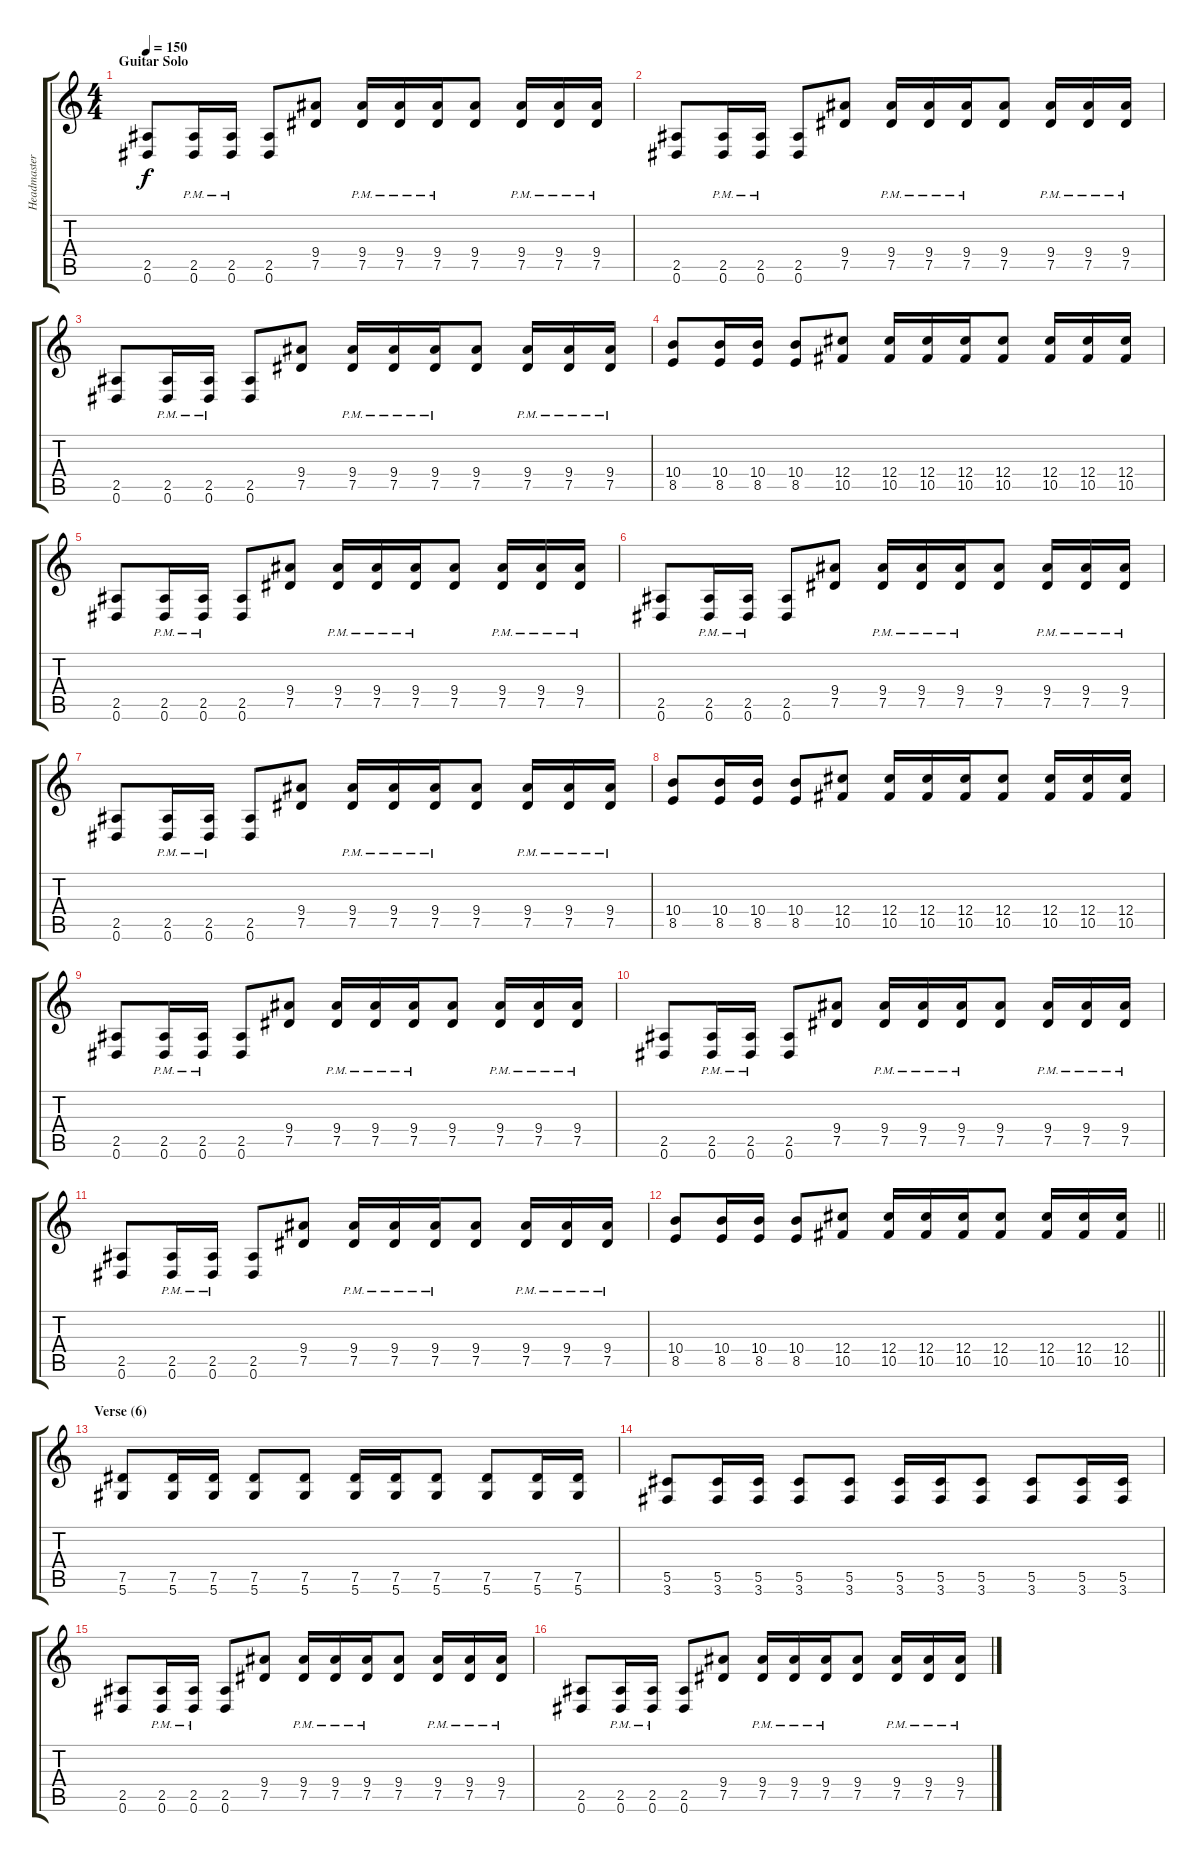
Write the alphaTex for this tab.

\track ("Headmaster" "Headmaster") {instrument overdrivenguitar}
\staff {score tabs}
\tuning (Eb4 Bb3 Gb3 Db3 Ab2 Eb2) {hide}
\ts (4 4)
\section ("" "Guitar Solo")
\tempo 150
\clef g2
\ks c
(2.5 0.6).8{dy f volume 10} (2.5 0.6{pm}).16 (2.5 0.6{pm}).16 (2.5 0.6).8 (9.4 7.5).8 (9.4 7.5{pm}).16 (9.4 7.5{pm}).16 (9.4 7.5{pm}).16 (9.4 7.5).8 (9.4 7.5{pm}).16 (9.4 7.5{pm}).16 (9.4 7.5{pm}).16 |
(2.5 0.6).8 (2.5 0.6{pm}).16 (2.5 0.6{pm}).16 (2.5 0.6).8 (9.4 7.5).8 (9.4 7.5{pm}).16 (9.4 7.5{pm}).16 (9.4 7.5{pm}).16 (9.4 7.5).8 (9.4 7.5{pm}).16 (9.4 7.5{pm}).16 (9.4 7.5{pm}).16 |
(2.5 0.6).8 (2.5 0.6{pm}).16 (2.5 0.6{pm}).16 (2.5 0.6).8 (9.4 7.5).8 (9.4 7.5{pm}).16 (9.4 7.5{pm}).16 (9.4 7.5{pm}).16 (9.4 7.5).8 (9.4 7.5{pm}).16 (9.4 7.5{pm}).16 (9.4 7.5{pm}).16 |
(10.4 8.5).8 (10.4 8.5).16 (10.4 8.5).16 (10.4 8.5).8 (12.4 10.5).8 (12.4 10.5).16 (12.4 10.5).16 (12.4 10.5).16 (12.4 10.5).8 (12.4 10.5).16 (12.4 10.5).16 (12.4 10.5).16 |
(2.5 0.6).8 (2.5 0.6{pm}).16 (2.5 0.6{pm}).16 (2.5 0.6).8 (9.4 7.5).8 (9.4 7.5{pm}).16 (9.4 7.5{pm}).16 (9.4 7.5{pm}).16 (9.4 7.5).8 (9.4 7.5{pm}).16 (9.4 7.5{pm}).16 (9.4 7.5{pm}).16 |
(2.5 0.6).8 (2.5 0.6{pm}).16 (2.5 0.6{pm}).16 (2.5 0.6).8 (9.4 7.5).8 (9.4 7.5{pm}).16 (9.4 7.5{pm}).16 (9.4 7.5{pm}).16 (9.4 7.5).8 (9.4 7.5{pm}).16 (9.4 7.5{pm}).16 (9.4 7.5{pm}).16 |
(2.5 0.6).8 (2.5 0.6{pm}).16 (2.5 0.6{pm}).16 (2.5 0.6).8 (9.4 7.5).8 (9.4 7.5{pm}).16 (9.4 7.5{pm}).16 (9.4 7.5{pm}).16 (9.4 7.5).8 (9.4 7.5{pm}).16 (9.4 7.5{pm}).16 (9.4 7.5{pm}).16 |
(10.4 8.5).8 (10.4 8.5).16 (10.4 8.5).16 (10.4 8.5).8 (12.4 10.5).8 (12.4 10.5).16 (12.4 10.5).16 (12.4 10.5).16 (12.4 10.5).8 (12.4 10.5).16 (12.4 10.5).16 (12.4 10.5).16 |
(2.5 0.6).8 (2.5 0.6{pm}).16 (2.5 0.6{pm}).16 (2.5 0.6).8 (9.4 7.5).8 (9.4 7.5{pm}).16 (9.4 7.5{pm}).16 (9.4 7.5{pm}).16 (9.4 7.5).8 (9.4 7.5{pm}).16 (9.4 7.5{pm}).16 (9.4 7.5{pm}).16 |
(2.5 0.6).8 (2.5 0.6{pm}).16 (2.5 0.6{pm}).16 (2.5 0.6).8 (9.4 7.5).8 (9.4 7.5{pm}).16 (9.4 7.5{pm}).16 (9.4 7.5{pm}).16 (9.4 7.5).8 (9.4 7.5{pm}).16 (9.4 7.5{pm}).16 (9.4 7.5{pm}).16 |
(2.5 0.6).8 (2.5 0.6{pm}).16 (2.5 0.6{pm}).16 (2.5 0.6).8 (9.4 7.5).8 (9.4 7.5{pm}).16 (9.4 7.5{pm}).16 (9.4 7.5{pm}).16 (9.4 7.5).8 (9.4 7.5{pm}).16 (9.4 7.5{pm}).16 (9.4 7.5{pm}).16 |
\barLineRight lightlight
(10.4 8.5).8 (10.4 8.5).16 (10.4 8.5).16 (10.4 8.5).8 (12.4 10.5).8 (12.4 10.5).16 (12.4 10.5).16 (12.4 10.5).16 (12.4 10.5).8 (12.4 10.5).16 (12.4 10.5).16 (12.4 10.5).16 |
\section ("" "Verse (6)")
(7.5 5.6).8{volume 13} (7.5 5.6).16 (7.5 5.6).16 (7.5 5.6).8 (7.5 5.6).8 (7.5 5.6).16 (7.5 5.6).16 (7.5 5.6).8 (7.5 5.6).8 (7.5 5.6).16 (7.5 5.6).16 |
(5.5 3.6).8 (5.5 3.6).16 (5.5 3.6).16 (5.5 3.6).8 (5.5 3.6).8 (5.5 3.6).16 (5.5 3.6).16 (5.5 3.6).8 (5.5 3.6).8 (5.5 3.6).16 (5.5 3.6).16 |
(2.5 0.6).8 (2.5 0.6{pm}).16 (2.5 0.6{pm}).16 (2.5 0.6).8 (9.4 7.5).8 (9.4 7.5{pm}).16 (9.4 7.5{pm}).16 (9.4 7.5{pm}).16 (9.4 7.5).8 (9.4 7.5{pm}).16 (9.4 7.5{pm}).16 (9.4 7.5{pm}).16 |
(2.5 0.6).8 (2.5 0.6{pm}).16 (2.5 0.6{pm}).16 (2.5 0.6).8 (9.4 7.5).8 (9.4 7.5{pm}).16 (9.4 7.5{pm}).16 (9.4 7.5{pm}).16 (9.4 7.5).8 (9.4 7.5{pm}).16 (9.4 7.5{pm}).16 (9.4 7.5{pm}).16
